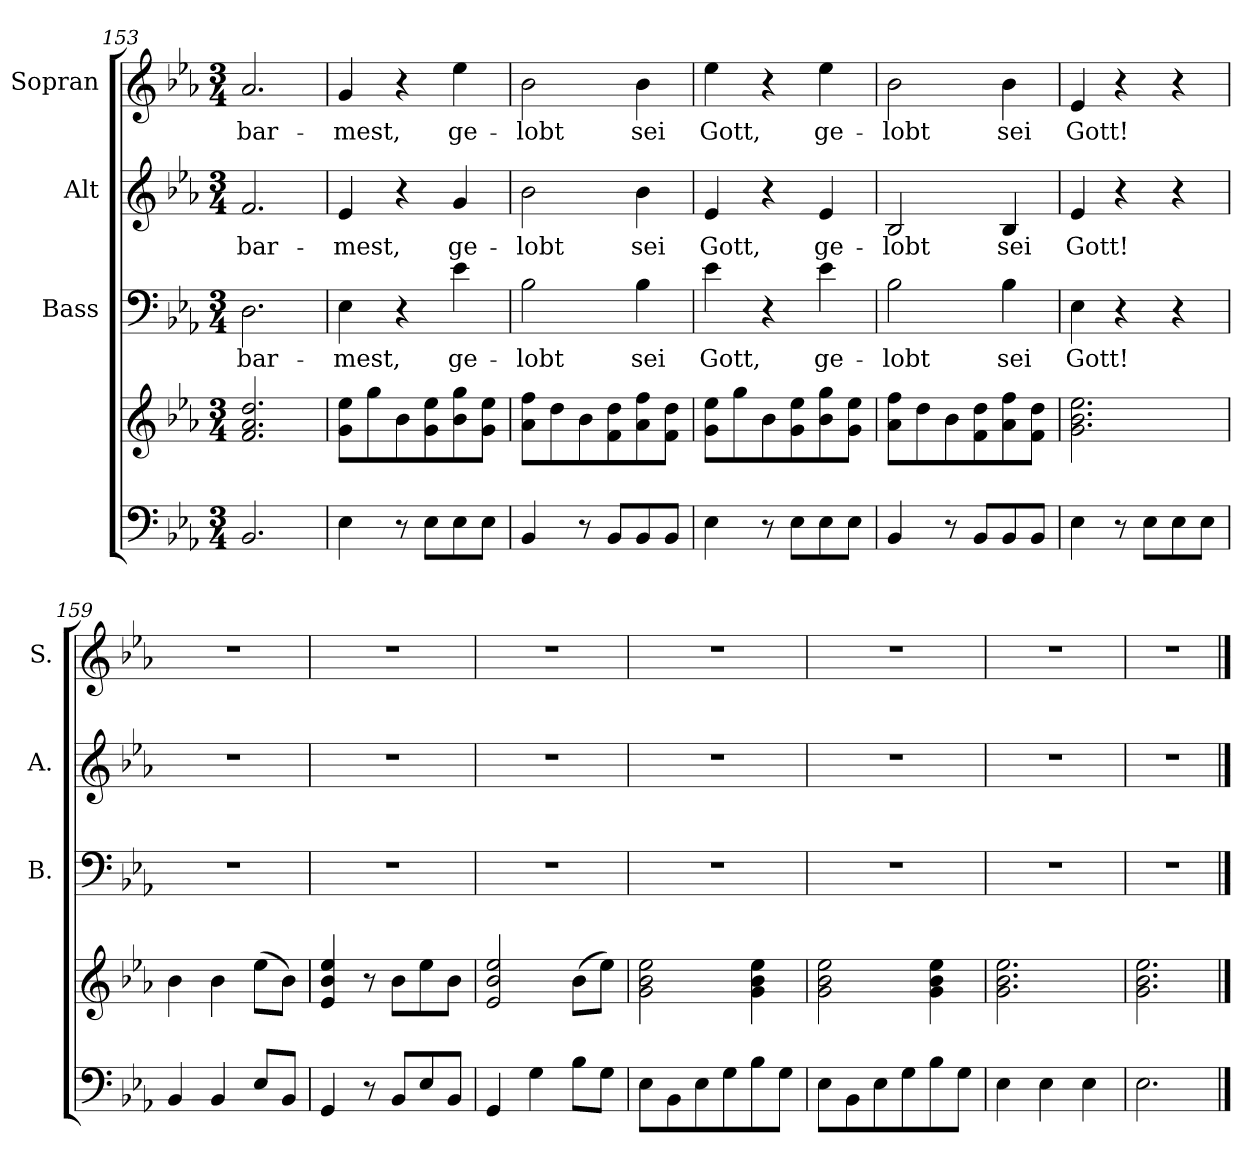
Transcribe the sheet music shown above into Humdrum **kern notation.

**kern	**kern	**kern	**text	**kern	**text	**kern	**text
*part4	*part4	*part3	*part3	*part2	*part2	*part1	*part1
*staff5	*staff4	*staff3	*staff3	*staff2	*staff2	*staff1	*staff1
*	*	*I"Bass	*	*I"Alt	*	*I"Sopran	*
*	*	*I'B.	*	*I'A.	*	*I'S.	*
*clefF4	*clefG2	*clefF4	*	*clefG2	*	*clefG2	*
*k[b-e-a-]	*k[b-e-a-]	*k[b-e-a-]	*	*k[b-e-a-]	*	*k[b-e-a-]	*
*E-:	*E-:	*E-:	*	*E-:	*	*E-:	*
*M3/4	*M3/4	*M3/4	*	*M3/4	*	*M3/4	*
=153	=153	=153	=153	=153	=153	=153	=153
!	!	!	!LO:LY:b	!	!LO:LY:b	!	!LO:LY:b
2.BB-/	2.f/ 2.a-/ 2.dd/	2.D\	-bar-	2.f/	-bar-	2.a-/	-bar-
=154	=154	=154	=154	=154	=154	=154	=154
!	!	!	!LO:LY:b	!	!LO:LY:b	!	!LO:LY:b
4E-\	8g\ 8ee-\L	4E-\	-mest,	4e-/	-mest,	4g/	-mest,
.	8gg\	.	.	.	.	.	.
8r	8b-\	4r	.	4r	.	4r	.
8E-\L	8g\ 8ee-\	.	.	.	.	.	.
!	!	!	!LO:LY:b	!	!LO:LY:b	!	!LO:LY:b
8E-\	8b-\ 8gg\	4e-\	ge-	4g/	ge-	4ee-\	ge-
8E-\J	8g\ 8ee-\J	.	.	.	.	.	.
=155	=155	=155	=155	=155	=155	=155	=155
!	!	!	!LO:LY:b	!	!LO:LY:b	!	!LO:LY:b
4BB-/	8a-\ 8ff\L	2B-\	-lobt	2b-\	-lobt	2b-\	-lobt
.	8dd\	.	.	.	.	.	.
8r	8b-\	.	.	.	.	.	.
8BB-/L	8f\ 8dd\	.	.	.	.	.	.
!	!	!	!LO:LY:b	!	!LO:LY:b	!	!LO:LY:b
8BB-/	8a-\ 8ff\	4B-\	sei	4b-\	sei	4b-\	sei
8BB-/J	8f\ 8dd\J	.	.	.	.	.	.
!!LO:PB:g=z
=156	=156	=156	=156	=156	=156	=156	=156
!	!	!	!LO:LY:b	!	!LO:LY:b	!	!LO:LY:b
4E-\	8g\ 8ee-\L	4e-\	Gott,	4e-/	Gott,	4ee-\	Gott,
.	8gg\	.	.	.	.	.	.
8r	8b-\	4r	.	4r	.	4r	.
8E-\L	8g\ 8ee-\	.	.	.	.	.	.
!	!	!	!LO:LY:b	!	!LO:LY:b	!	!LO:LY:b
8E-\	8b-\ 8gg\	4e-\	ge-	4e-/	ge-	4ee-\	ge-
8E-\J	8g\ 8ee-\J	.	.	.	.	.	.
=157	=157	=157	=157	=157	=157	=157	=157
!	!	!	!LO:LY:b	!	!LO:LY:b	!	!LO:LY:b
4BB-/	8a-\ 8ff\L	2B-\	-lobt	2B-/	-lobt	2b-\	-lobt
.	8dd\	.	.	.	.	.	.
8r	8b-\	.	.	.	.	.	.
8BB-/L	8f\ 8dd\	.	.	.	.	.	.
!	!	!	!LO:LY:b	!	!LO:LY:b	!	!LO:LY:b
8BB-/	8a-\ 8ff\	4B-\	sei	4B-/	sei	4b-\	sei
8BB-/J	8f\ 8dd\J	.	.	.	.	.	.
=158	=158	=158	=158	=158	=158	=158	=158
!	!	!	!LO:LY:b	!	!LO:LY:b	!	!LO:LY:b
4E-\	2.g\ 2.b-\ 2.ee-\	4E-\	Gott!	4e-/	Gott!	4e-/	Gott!
8r	.	4r	.	4r	.	4r	.
8E-\L	.	.	.	.	.	.	.
8E-\	.	4r	.	4r	.	4r	.
8E-\J	.	.	.	.	.	.	.
=159	=159	=159	=159	=159	=159	=159	=159
4BB-/	4b-\	2.r	.	2.r	.	2.r	.
4BB-/	4b-\	.	.	.	.	.	.
8E-/L	(>8ee-\L	.	.	.	.	.	.
8BB-/J	8b-\J)	.	.	.	.	.	.
=160	=160	=160	=160	=160	=160	=160	=160
4GG/	4e-/ 4b-/ 4ee-/	2.r	.	2.r	.	2.r	.
8r	8r	.	.	.	.	.	.
8BB-/L	8b-\L	.	.	.	.	.	.
8E-/	8ee-\	.	.	.	.	.	.
8BB-/J	8b-\J	.	.	.	.	.	.
!!LO:LB:g=z
=161	=161	=161	=161	=161	=161	=161	=161
4GG/	2e-/ 2b-/ 2ee-/	2.r	.	2.r	.	2.r	.
4G\	.	.	.	.	.	.	.
8B-\L	(>8b-\L	.	.	.	.	.	.
8G\J	8ee-\J)	.	.	.	.	.	.
=162	=162	=162	=162	=162	=162	=162	=162
8E-\L	2g\ 2b-\ 2ee-\	2.r	.	2.r	.	2.r	.
8BB-\	.	.	.	.	.	.	.
8E-\	.	.	.	.	.	.	.
8G\	.	.	.	.	.	.	.
8B-\	4g\ 4b-\ 4ee-\	.	.	.	.	.	.
8G\J	.	.	.	.	.	.	.
=163	=163	=163	=163	=163	=163	=163	=163
8E-\L	2g\ 2b-\ 2ee-\	2.r	.	2.r	.	2.r	.
8BB-\	.	.	.	.	.	.	.
8E-\	.	.	.	.	.	.	.
8G\	.	.	.	.	.	.	.
8B-\	4g\ 4b-\ 4ee-\	.	.	.	.	.	.
8G\J	.	.	.	.	.	.	.
=164	=164	=164	=164	=164	=164	=164	=164
4E-\	2.g\ 2.b-\ 2.ee-\	2.r	.	2.r	.	2.r	.
4E-\	.	.	.	.	.	.	.
4E-\	.	.	.	.	.	.	.
=165	=165	=165	=165	=165	=165	=165	=165
2.E-\	2.g\ 2.b-\ 2.ee-\	2.r	.	2.r	.	2.r	.
==	==	==	==	==	==	==	==
*-	*-	*-	*-	*-	*-	*-	*-
